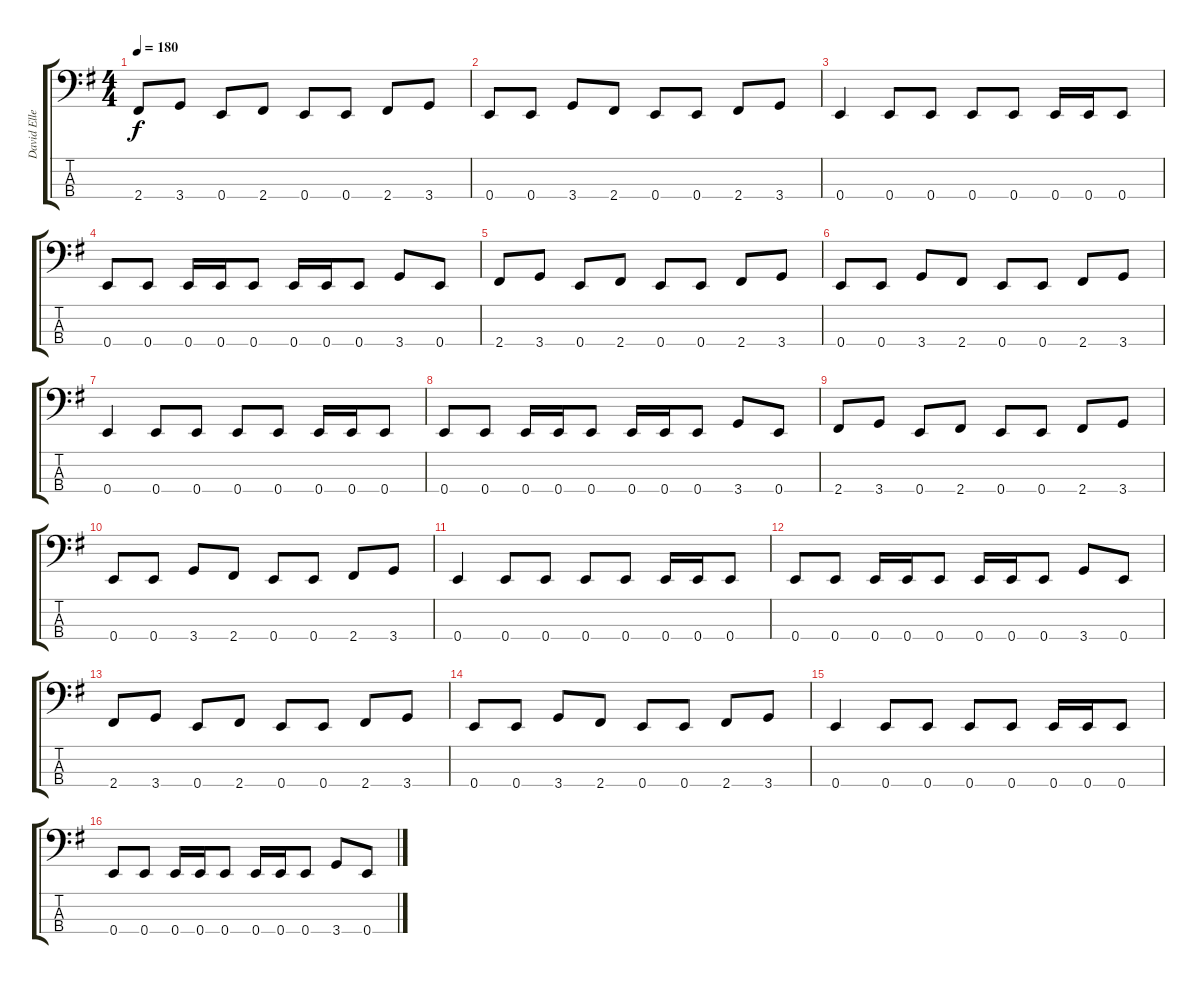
\track ("David Ellefson" "David Elle") {instrument electricbasspick}
\staff {score tabs}
\tuning (G2 D2 A1 E1) {hide}
\ts (4 4)
\tempo 180
\clef f4
\ks g
2.4.8{dy f} 3.4.8 0.4.8 2.4.8 0.4.8 0.4.8 2.4.8 3.4.8 |
0.4.8 0.4.8 3.4.8 2.4.8 0.4.8 0.4.8 2.4.8 3.4.8 |
0.4.4 0.4.8 0.4.8 0.4.8 0.4.8 0.4.16 0.4.16 0.4.8 |
0.4.8 0.4.8 0.4.16 0.4.16 0.4.8 0.4.16 0.4.16 0.4.8 3.4.8 0.4.8 |
2.4.8 3.4.8 0.4.8 2.4.8 0.4.8 0.4.8 2.4.8 3.4.8 |
0.4.8 0.4.8 3.4.8 2.4.8 0.4.8 0.4.8 2.4.8 3.4.8 |
0.4.4 0.4.8 0.4.8 0.4.8 0.4.8 0.4.16 0.4.16 0.4.8 |
0.4.8 0.4.8 0.4.16 0.4.16 0.4.8 0.4.16 0.4.16 0.4.8 3.4.8 0.4.8 |
2.4.8 3.4.8 0.4.8 2.4.8 0.4.8 0.4.8 2.4.8 3.4.8 |
0.4.8 0.4.8 3.4.8 2.4.8 0.4.8 0.4.8 2.4.8 3.4.8 |
0.4.4 0.4.8 0.4.8 0.4.8 0.4.8 0.4.16 0.4.16 0.4.8 |
0.4.8 0.4.8 0.4.16 0.4.16 0.4.8 0.4.16 0.4.16 0.4.8 3.4.8 0.4.8 |
2.4.8 3.4.8 0.4.8 2.4.8 0.4.8 0.4.8 2.4.8 3.4.8 |
0.4.8 0.4.8 3.4.8 2.4.8 0.4.8 0.4.8 2.4.8 3.4.8 |
0.4.4 0.4.8 0.4.8 0.4.8 0.4.8 0.4.16 0.4.16 0.4.8 |
0.4.8 0.4.8 0.4.16 0.4.16 0.4.8 0.4.16 0.4.16 0.4.8 3.4.8 0.4.8
